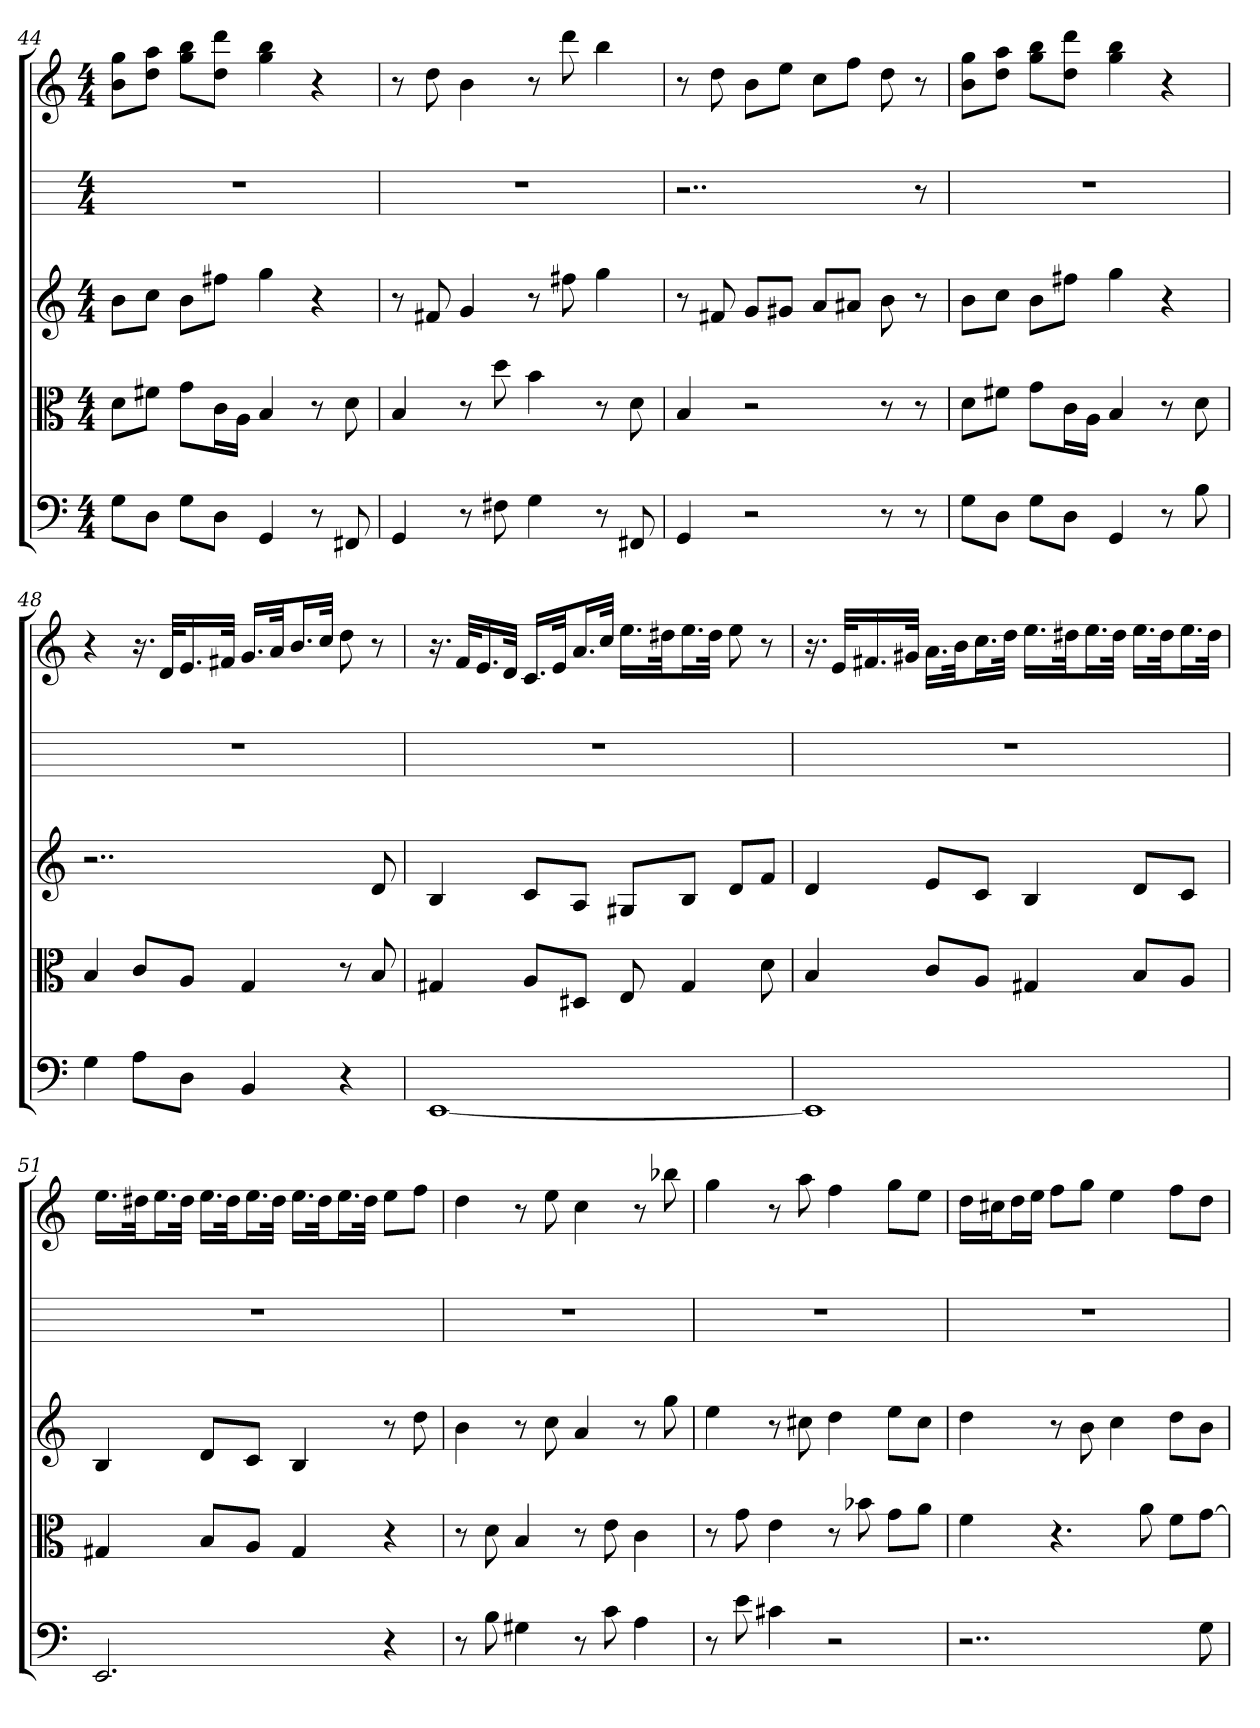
**kern	**kern	**kern	**kern	**kern
*part5	*part4	*part3	*part2	*part1
*staff5	*staff4	*staff3	*staff2	*staff1
*clefF4	*clefC3	*	*	*
*k[]	*k[]	*k[]	*k[]	*k[]
*C:	*C:	*C:	*C:	*C:
*M4/4	*M4/4	*M4/4	*M4/4	*M4/4
=44	=44	=44	=44	=44
8G\L	8d\L	8bL	1r	8b 8ggL
8D\J	8f#X\J	8ccJ	.	8dd 8aaJ
8G\L	8g\L	8bL	.	8gg 8bbL
8D\J	16c\L	8ff#XJ	.	8dd 8dddJ
.	16A\JJ	.	.	.
4GG	4B	4gg	.	4gg 4bb
8r	8r	4r	.	4r
8FF#X	8d	.	.	.
=45	=45	=45	=45	=45
4GG	4B	8r	1r	8r
.	.	8f#X	.	8dd
8r	8r	4g	.	4b
8F#X	8dd	.	.	.
4G	4b	8r	.	8r
.	.	8ff#X	.	8ddd
8r	8r	4gg	.	4bb
8FF#X	8d	.	.	.
=46	=46	=46	=46	=46
4GG	4B	8r	2..r	8r
.	.	8f#X	.	8dd
2r	2r	8gL	.	8bL
.	.	8g#XJ	.	8eeJ
.	.	8aL	.	8ccL
.	.	8a#XJ	.	8ffJ
8r	8r	8b	.	8dd
8r	8r	8r	8r	8r
=47	=47	=47	=47	=47
8G\L	8d\L	8bL	1r	8b 8ggL
8D\J	8f#X\J	8ccJ	.	8dd 8aaJ
8G\L	8g\L	8bL	.	8gg 8bbL
8D\J	16c\L	8ff#XJ	.	8dd 8dddJ
.	16A\JJ	.	.	.
4GG	4B	4gg	.	4gg 4bb
8r	8r	4r	.	4r
8B	8d	.	.	.
=48	=48	=48	=48	=48
4G	4B	2..r	1r	4r
8A\L	8c/L	.	.	16.r
.	.	.	.	32dKLL
8D\J	8A/J	.	.	16.e
.	.	.	.	32f#XJJk
4BB	4G	.	.	16.gLL
.	.	.	.	32aJk
.	.	.	.	16.bL
.	.	.	.	32ccJJk
4r	8r	.	.	8dd
.	8B	8d	.	8r
=49	=49	=49	=49	=49
[1EE	4G#X	4B	1r	16.r
.	.	.	.	32fKLL
.	.	.	.	16.e
.	.	.	.	32dJJk
.	8A/L	8cL	.	16.cLL
.	.	.	.	32eJk
.	8D#X/J	8AJ	.	16.aL
.	.	.	.	32ccJJk
.	8E	8G#XL	.	16.eeLL
.	.	.	.	32dd#XJk
.	4G#	8BJ	.	16.eeL
.	.	.	.	32dd#JJk
.	.	8dL	.	8ee
.	8d	8fJ	.	8r
=50	=50	=50	=50	=50
1EE]	4B	4d	1r	16.r
.	.	.	.	32eKLL
.	.	.	.	16.f#X
.	.	.	.	32g#XJJk
.	8c/L	8eL	.	16.aLL
.	.	.	.	32bJk
.	8A/J	8cJ	.	16.ccL
.	.	.	.	32ddJJk
.	4G#X	4B	.	16.eeLL
.	.	.	.	32dd#XJk
.	.	.	.	16.eeL
.	.	.	.	32dd#JJk
.	8B/L	8dL	.	16.eeLL
.	.	.	.	32dd#Jk
.	8A/J	8cJ	.	16.eeL
.	.	.	.	32dd#JJk
=51	=51	=51	=51	=51
2.EE	4G#X	4B	1r	16.eeLL
.	.	.	.	32dd#XJk
.	.	.	.	16.eeL
.	.	.	.	32dd#JJk
.	8B/L	8dL	.	16.eeLL
.	.	.	.	32dd#Jk
.	8A/J	8cJ	.	16.eeL
.	.	.	.	32dd#JJk
.	4G#	4B	.	16.eeLL
.	.	.	.	32dd#Jk
.	.	.	.	16.eeL
.	.	.	.	32dd#JJk
4r	4r	8r	.	8eeL
.	.	8dd	.	8ffJ
=52	=52	=52	=52	=52
8r	8r	4b	1r	4dd
8B	8d	.	.	.
4G#X	4B	8r	.	8r
.	.	8cc	.	8ee
8r	8r	4a	.	4cc
8c	8e	.	.	.
4A	4c	8r	.	8r
.	.	8gg	.	8bb-X
=53	=53	=53	=53	=53
8r	8r	4ee	1r	4gg
8e	8g	.	.	.
4c#X	4e	8r	.	8r
.	.	8cc#X	.	8aa
2r	8r	4dd	.	4ff
.	8b-X	.	.	.
.	8g\L	8eeL	.	8ggL
.	8a\J	8cc#J	.	8eeJ
=54	=54	=54	=54	=54
2..r	4f	4dd	1r	16ddLL
.	.	.	.	16cc#XJ
.	.	.	.	16ddL
.	.	.	.	16eeJJ
.	4.r	8r	.	8ffL
.	.	8b	.	8ggJ
.	.	4cc	.	4ee
.	8a	.	.	.
.	8f\L	8ddL	.	8ffL
8G	[8g\J	8bJ	.	8ddJ
=	=	=	=	=
*-	*-	*-	*-	*-
